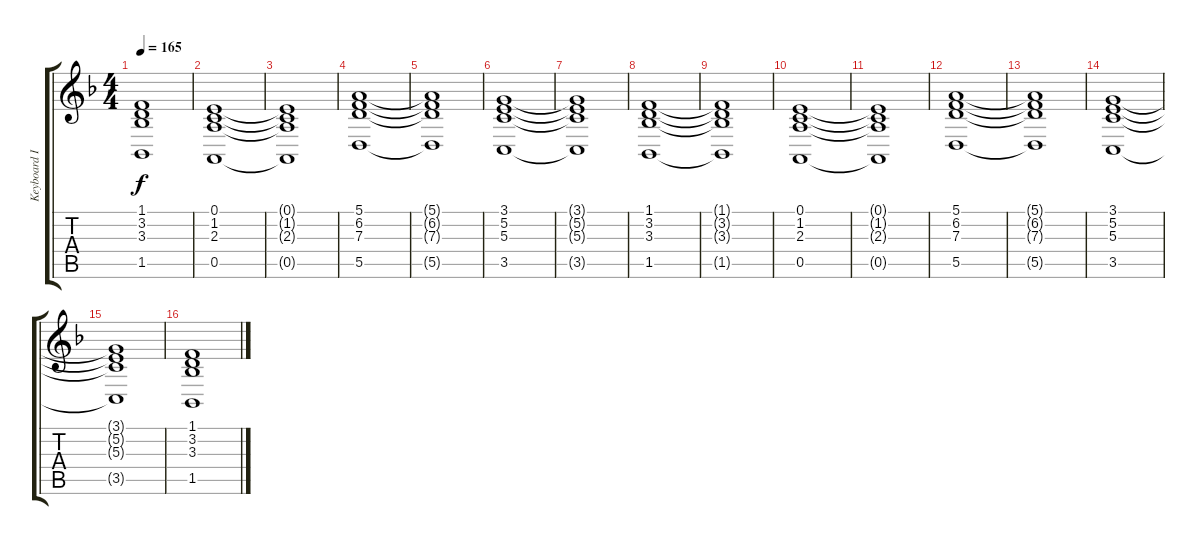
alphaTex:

\track ("Keyboard I " "Keyboard I") {instrument stringensemble1}
\staff {score tabs}
\tuning (E4 B3 G3 D3 A2 E2) {hide}
\ts (4 4)
\tempo 165
\clef g2
\ks f
(1.1{t} 3.2{t} 3.3{t} 1.5{t}).1{dy f} |
(0.1 1.2 2.3 0.5).1 |
(0.1{t} 1.2{t} 2.3{t} 0.5{t}).1 |
\section ("" "")
(5.1 6.2 7.3 5.5).1 |
(5.1{t} 6.2{t} 7.3{t} 5.5{t}).1 |
(3.1 5.2 5.3 3.5).1 |
(3.1{t} 5.2{t} 5.3{t} 3.5{t}).1 |
(1.1 3.2 3.3 1.5).1 |
(1.1{t} 3.2{t} 3.3{t} 1.5{t}).1 |
(0.1 1.2 2.3 0.5).1 |
(0.1{t} 1.2{t} 2.3{t} 0.5{t}).1 |
\section ("" "")
(5.1 6.2 7.3 5.5).1 |
(5.1{t} 6.2{t} 7.3{t} 5.5{t}).1 |
(3.1 5.2 5.3 3.5).1 |
(3.1{t} 5.2{t} 5.3{t} 3.5{t}).1 |
(1.1 3.2 3.3 1.5).1
